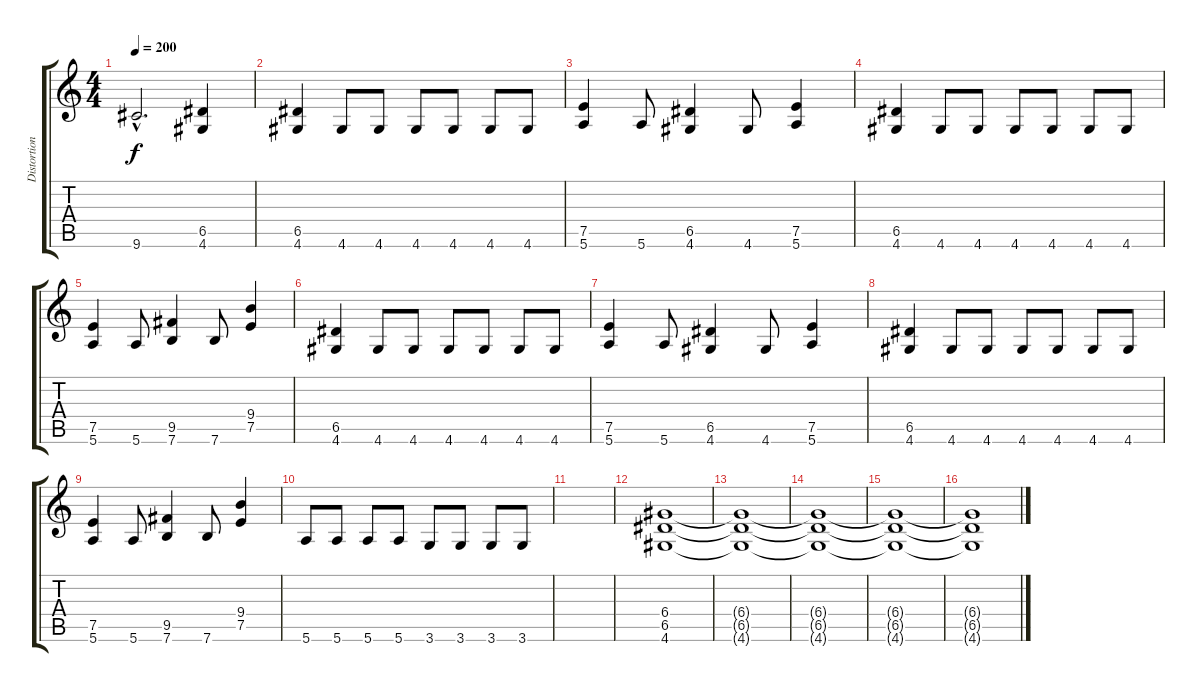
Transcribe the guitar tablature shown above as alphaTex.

\track ("Distortion Guitar 1" "Distortion") {instrument distortionguitar}
\staff {score tabs}
\tuning (E4 B3 G3 D3 A2 E2) {hide}
\ts (4 4)
\tempo 200
\clef g2
\ks c
9.6{hac t}.2{d dy f} (6.5 4.6).4 |
(6.5 4.6).4 4.6.8 4.6.8 4.6.8 4.6.8 4.6.8 4.6.8 |
(7.5 5.6).4 5.6.8 (6.5 4.6).4 4.6.8 (7.5 5.6).4 |
(6.5 4.6).4 4.6.8 4.6.8 4.6.8 4.6.8 4.6.8 4.6.8 |
(7.5 5.6).4 5.6.8 (9.5 7.6).4 7.6.8 (9.4 7.5).4 |
(6.5 4.6).4 4.6.8 4.6.8 4.6.8 4.6.8 4.6.8 4.6.8 |
(7.5 5.6).4 5.6.8 (6.5 4.6).4 4.6.8 (7.5 5.6).4 |
(6.5 4.6).4 4.6.8 4.6.8 4.6.8 4.6.8 4.6.8 4.6.8 |
(7.5 5.6).4 5.6.8 (9.5 7.6).4 7.6.8 (9.4 7.5).4 |
5.6.8 5.6.8 5.6.8 5.6.8 3.6.8 3.6.8 3.6.8 3.6.8 |
|
(6.4 6.5 4.6).1 |
(6.4{t} 6.5{t} 4.6{t}).1 |
(6.4{t} 6.5{t} 4.6{t}).1 |
(6.4{t} 6.5{t} 4.6{t}).1 |
(6.4{t} 6.5{t} 4.6{t}).1
